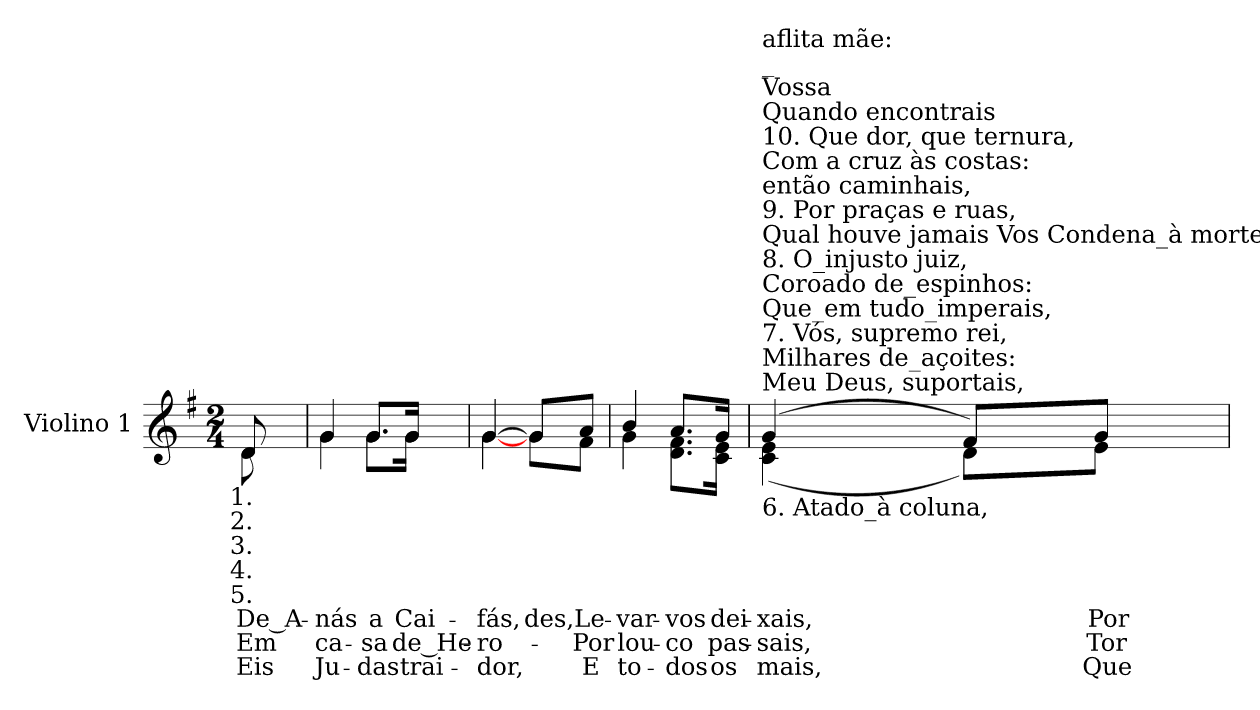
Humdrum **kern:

**kern	**text	**text	**text
*part1	*part1	*part1	*part1
*staff1	*staff1	*staff1	*staff1
*I"Violino 1	*	*	*
*I'Vno. 1	*	*	*
!!LO:PB:g=z
*clefG2	*	*	*
*k[f#]	*	*	*
*G:	*	*	*
*M2/4	*	*	*
*MM56	*	*	*
=1	=1	=1	=1
!	!LO:LY:b:color=#000000	!LO:LY:b:color=#000000	!LO:LY:b:color=#000000
*^	*	*	*
!LO:TX:b:cj:t=1.	!	!	!	!
!LO:TX:b:cj:t=2.	!	!	!	!
!LO:TX:b:cj:t=3.	!	!	!	!
!LO:TX:b:cj:t=4.	!	!	!	!
!LO:TX:b:cj:t=5.	!	!	!	!
!	!	!LO:LY:b:color=#000000	!LO:LY:b:color=#000000	!
8di/	8di\	De_A-	Em	Eis
=2	=2	=2	=2	=2
!	!	!LO:LY:b:color=#000000	!LO:LY:b:color=#000000	!LO:LY:b:color=#000000
!	!	!LO:LY:b:color=#000000	!LO:LY:b:color=#000000	!
4gi/	4gi\	-nás	ca-	Ju-
!	!	!LO:LY:b:color=#000000	!LO:LY:b:color=#000000	!LO:LY:b:color=#000000
!	!	!LO:LY:b:color=#000000	!LO:LY:b:color=#000000	!
8.gi/L	8.gi\L	a	-sa	-das
!	!	!LO:LY:b:color=#000000	!LO:LY:b:color=#000000	!LO:LY:b:color=#000000
!	!	!LO:LY:b:color=#000000	!LO:LY:b:color=#000000	!
16gi/Jk	16gi\Jk	Cai-	de_He-	trai-
=3	=3	=3	=3	=3
!	!	!LO:LY:b:color=#000000	!LO:LY:b:color=#000000	!LO:LY:b:color=#000000
!	!	!LO:LY:b:color=#000000	!LO:LY:b:color=#000000	!
[>4gi/	[<4gi\	-fás,	-ro-	-dor,
!	!	!LO:LY:b:color=#000000	!	!
8gi/L]	8gi\L	-des,	.	.
!	!	!LO:LY:b:color=#000000	!LO:LY:b:color=#000000	!LO:LY:b:color=#000000
!	!	!LO:LY:b:color=#000000	!LO:LY:b:color=#000000	!
8ai/J	8f#i\J	Le-	Por	E
=4	=4	=4	=4	=4
!	!	!LO:LY:b:color=#000000	!LO:LY:b:color=#000000	!LO:LY:b:color=#000000
!	!	!LO:LY:b:color=#000000	!LO:LY:b:color=#000000	!
4bi/	4gi\	-var-	lou-	to-
!	!	!LO:LY:b:color=#000000	!LO:LY:b:color=#000000	!LO:LY:b:color=#000000
!	!	!LO:LY:b:color=#000000	!LO:LY:b:color=#000000	!
8.ai/L	8.di\ 8.f#iL	-vos	-co	-dos
!	!	!LO:LY:b:color=#000000	!LO:LY:b:color=#000000	!LO:LY:b:color=#000000
!	!	!LO:LY:b:color=#000000	!LO:LY:b:color=#000000	!
16gi/Jk	16ci\ 16eiJk	dei-	pas-	os
!!LO:LB:g=z	!!
=5	=5	=5	=5	=5
!	!	!LO:LY:b:color=#000000	!LO:LY:b:color=#000000	!LO:LY:b:color=#000000
!LO:TX:b:t=6. Atado_à coluna,	!	!	!	!
!LO:TX:t=Meu Deus, suportais,	!	!	!	!
!LO:TX:t=Milhares de_açoites&colon;	!	!	!	!
!LO:TX:t=7. Vós, supremo rei,	!	!	!	!
!LO:TX:t=Que_em tudo_imperais,	!	!	!	!
!LO:TX:t=Coroado de_espinhos&colon;	!	!	!	!
!LO:TX:t=8. O_injusto juiz,	!	!	!	!
!LO:TX:t=Qual houve jamais Vos Condena_à morte&colon;	!	!	!	!
!LO:TX:t=9. Por praças e ruas,	!	!	!	!
!LO:TX:t=então caminhais,	!	!	!	!
!LO:TX:t=Com a cruz às costas&colon;	!	!	!	!
!LO:TX:t=10. Que dor, que ternura,	!	!	!	!
!LO:TX:t=Quando encontrais	!	!	!	!
!LO:TX:t=Vossa	!	!	!	!
!LO:TX:t=_	!	!	!	!
!LO:TX:t=aflita mãe&colon;	!	!	!	!
!	!	!LO:LY:b:color=#000000	!LO:LY:b:color=#000000	!
(4gi/	(4ci\ 4ei	-xais,	-sais,	mais,
8f#i/L)	8di\L)	.	.	.
!	!	!LO:LY:b:color=#000000	!LO:LY:b:color=#000000	!LO:LY:b:color=#000000
!	!	!LO:LY:b:color=#000000	!LO:LY:b:color=#000000	!
8gi/J	8ei\J	Por	Tor-	Que
*v	*v	*	*	*
=	=	=	=
*-	*-	*-	*-
